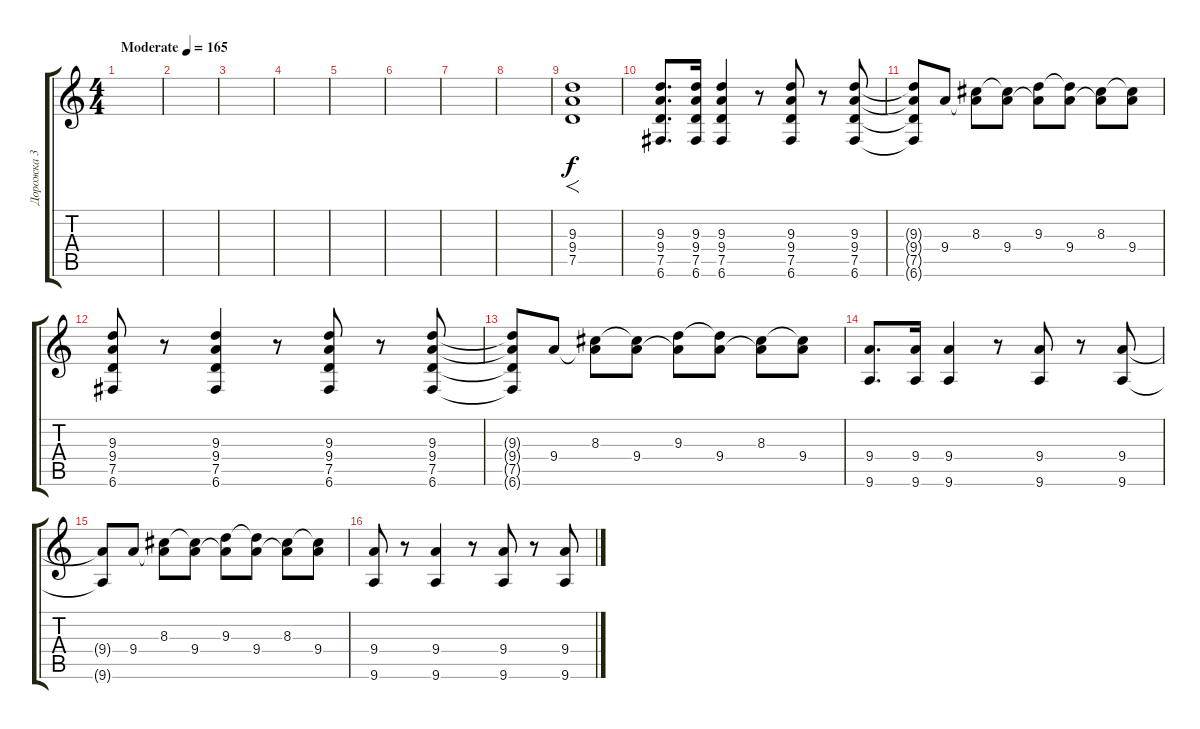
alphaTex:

\track ("Дорожка 3" "Дорожка 3") {instrument distortionguitar}
\staff {score tabs}
\tuning (D4 A3 F3 C3 G2 C2) {hide}
\ts (4 4)
\tempo (165 "Moderate")
\clef g2
\ks c
|
|
|
|
|
|
|
|
(9.3 9.4 7.5).1{f} |
(9.3 9.4 7.5 6.6).8{d dy f} (9.3 9.4 7.5 6.6).16 (9.3 9.4 7.5 6.6).4 r.8 (9.3 9.4 7.5 6.6).8 r.8 (9.3 9.4 7.5 6.6).8 |
(9.3{t} 9.4{t} 7.5{t} 6.6{t}).8 9.4.8 (8.3 9.4{t}).8 (8.3{t} 9.4).8 (9.3 9.4{t}).8 (9.3{t} 9.4).8 (8.3 9.4{t}).8 (8.3{t} 9.4).8 |
(9.3 9.4 7.5 6.6).8 r.8 (9.3 9.4 7.5 6.6).4 r.8 (9.3 9.4 7.5 6.6).8 r.8 (9.3 9.4 7.5 6.6).8 |
(9.3{t} 9.4{t} 7.5{t} 6.6{t}).8 9.4.8 (8.3 9.4{t}).8 (8.3{t} 9.4).8 (9.3 9.4{t}).8 (9.3{t} 9.4).8 (8.3 9.4{t}).8 (8.3{t} 9.4).8 |
(9.4 9.6).8{d} (9.4 9.6).16 (9.4 9.6).4 r.8 (9.4 9.6).8 r.8 (9.4 9.6).8 |
(9.4{t} 9.6{t}).8 9.4.8 (8.3 9.4{t}).8 (8.3{t} 9.4).8 (9.3 9.4{t}).8 (9.3{t} 9.4).8 (8.3 9.4{t}).8 (8.3{t} 9.4).8 |
(9.4 9.6).8 r.8 (9.4 9.6).4 r.8 (9.4 9.6).8 r.8 (9.4 9.6).8
